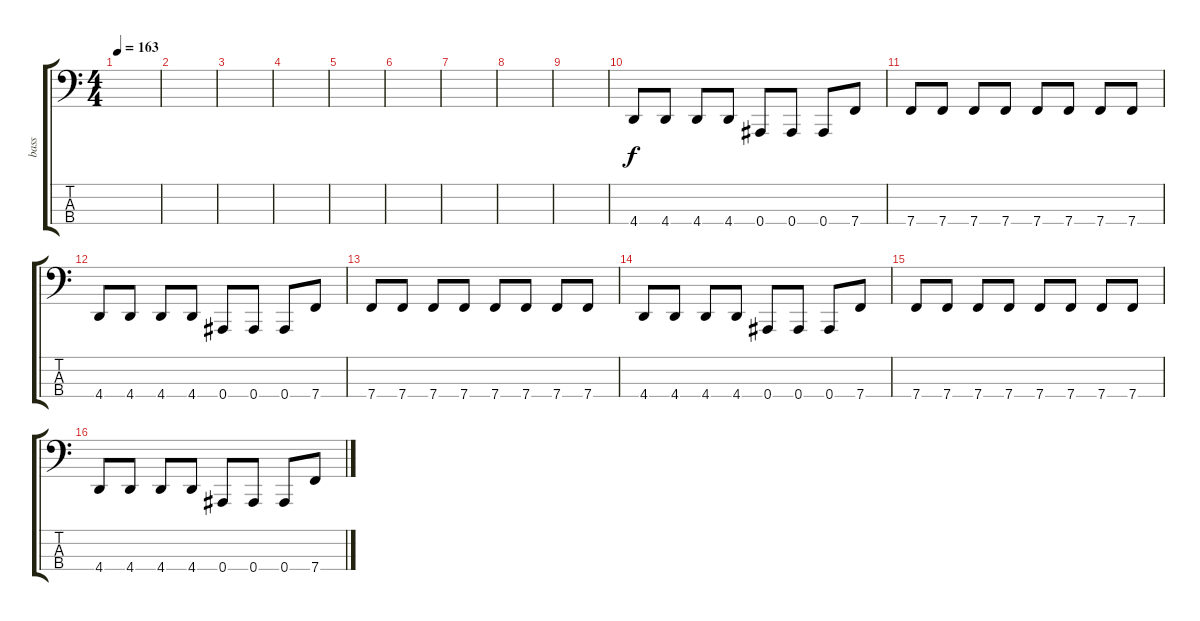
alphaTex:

\track ("bass" "bass") {instrument electricbassfinger}
\staff {score tabs}
\tuning (Eb2 Bb1 F1 Bb0) {hide}
\ts (4 4)
\tempo 163
\clef f4
\ks c
|
|
|
|
|
|
|
|
|
4.4.8 4.4.8 4.4.8 4.4.8 0.4.8 0.4.8 0.4.8 7.4.8 |
7.4.8 7.4.8 7.4.8 7.4.8 7.4.8 7.4.8 7.4.8 7.4.8 |
4.4.8 4.4.8 4.4.8 4.4.8 0.4.8 0.4.8 0.4.8 7.4.8 |
7.4.8 7.4.8 7.4.8 7.4.8 7.4.8 7.4.8 7.4.8 7.4.8 |
4.4.8 4.4.8 4.4.8 4.4.8 0.4.8 0.4.8 0.4.8 7.4.8 |
7.4.8 7.4.8 7.4.8 7.4.8 7.4.8 7.4.8 7.4.8 7.4.8 |
4.4.8 4.4.8 4.4.8 4.4.8 0.4.8 0.4.8 0.4.8 7.4.8
